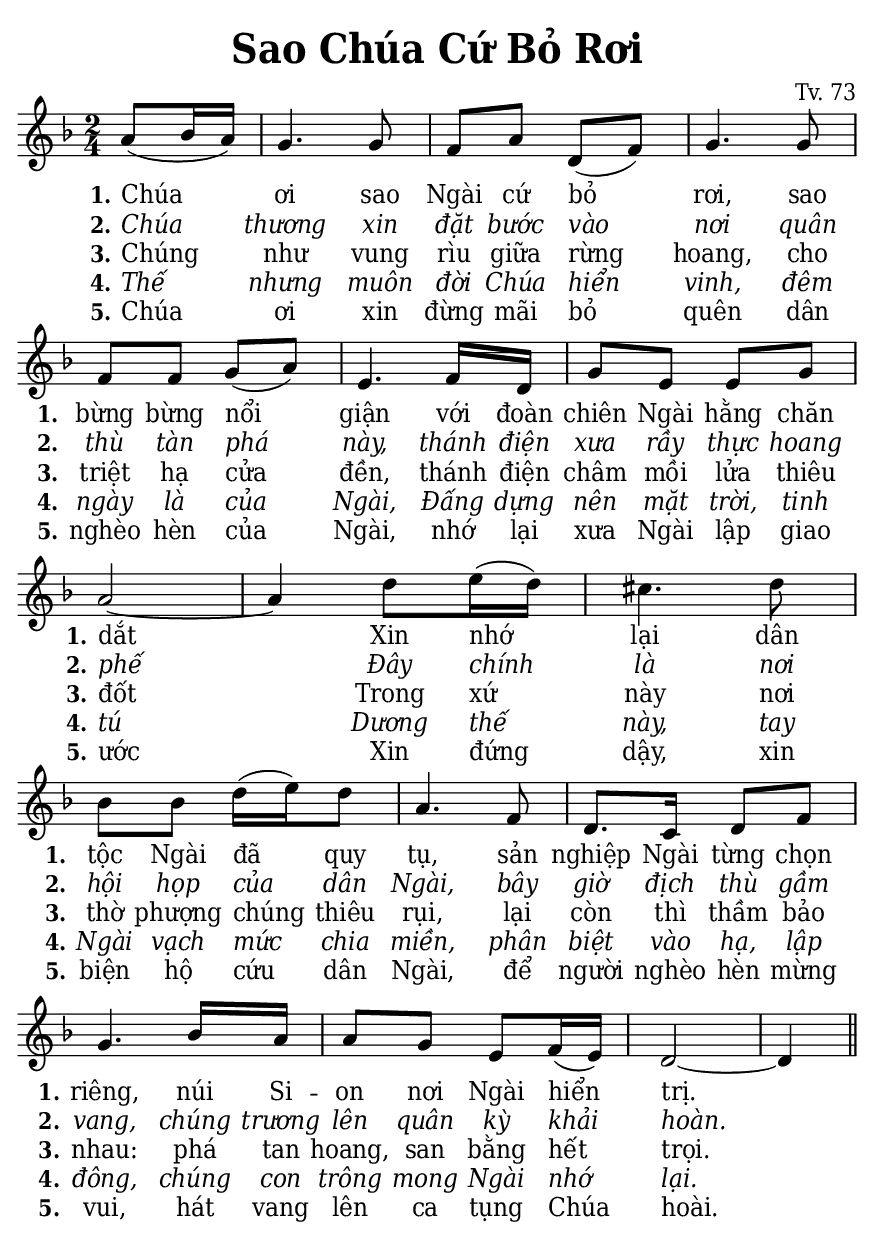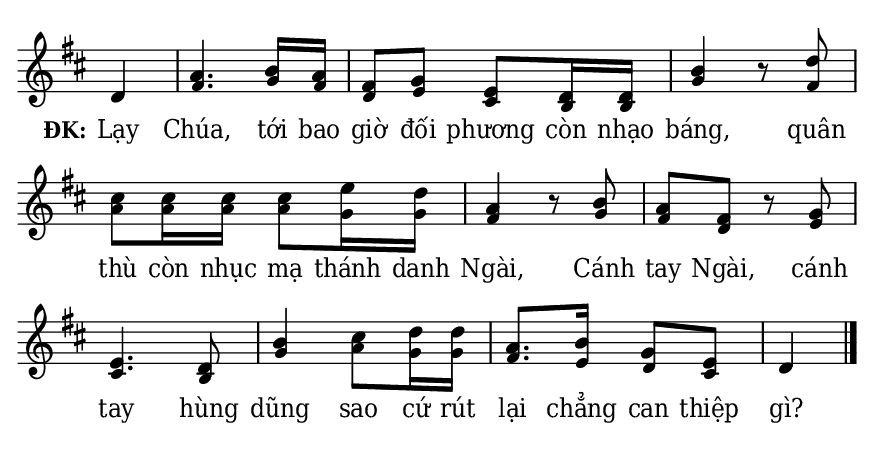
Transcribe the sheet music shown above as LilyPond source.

% Cài đặt chung\
\version "2.22.1"
\include "english.ly"

\header {
  title = \markup { \fontsize #1 "Sao Chúa Cứ Bỏ Rơi" }
  composer = "Tv. 73"
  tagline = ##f
}

% mã nguồn cho những chức năng chưa hỗ trợ trong phiên bản lilypond hiện tại
% cung cấp bởi cộng đồng lilypond khi gửi email đến lilypond-user@gnu.org
% Đổi kích thước nốt cho bè phụ
notBePhu =
#(define-music-function (font-size music) (number? ly:music?)
   (for-some-music
     (lambda (m)
       (if (music-is-of-type? m 'rhythmic-event)
           (begin
             (set! (ly:music-property m 'tweaks)
                   (cons `(font-size . ,font-size)
                         (ly:music-property m 'tweaks)))
             #t)
           #f))
     music)
   music)

% in số phiên khúc trên mỗi dòng
#(define (add-grob-definition grob-name grob-entry)
     (set! all-grob-descriptions
           (cons ((@@ (lily) completize-grob-entry)
                  (cons grob-name grob-entry))
                 all-grob-descriptions)))

#(add-grob-definition
    'StanzaNumberSpanner
    `((direction . ,LEFT)
      (font-series . bold)
      (padding . 1.0)
      (side-axis . ,X)
      (stencil . ,ly:text-interface::print)
      (X-offset . ,ly:side-position-interface::x-aligned-side)
      (Y-extent . ,grob::always-Y-extent-from-stencil)
      (meta . ((class . Spanner)
               (interfaces . (font-interface
                              side-position-interface
                              stanza-number-interface
                              text-interface))))))

\layout {
    \context {
      \Global
      \grobdescriptions #all-grob-descriptions
    }
    \context {
      \Score
      \remove Stanza_number_align_engraver
      \consists
        #(lambda (context)
           (let ((texts '())
                 (syllables '()))
             (make-engraver
              (acknowledgers
               ((stanza-number-interface engraver grob source-engraver)
                  (set! texts (cons grob texts)))
               ((lyric-syllable-interface engraver grob source-engraver)
                  (set! syllables (cons grob syllables))))
              ((stop-translation-timestep engraver)
                 (for-each
                  (lambda (text)
                    (for-each
                     (lambda (syllable)
                       (ly:pointer-group-interface::add-grob
                        text
                        'side-support-elements
                        syllable))
                     syllables))
                  texts)
                 (set! syllables '())))))
    }
    \context {
      \Lyrics
      \remove Stanza_number_engraver
      \consists
        #(lambda (context)
           (let ((text #f)
                 (last-stanza #f))
             (make-engraver
              ((process-music engraver)
                 (let ((stanza (ly:context-property context 'stanza #f)))
                   (if (and stanza (not (equal? stanza last-stanza)))
                       (let ((column (ly:context-property context
'currentCommandColumn)))
                         (set! last-stanza stanza)
                         (if text
                             (ly:spanner-set-bound! text RIGHT column))
                         (set! text (ly:engraver-make-grob engraver
'StanzaNumberSpanner '()))
                         (ly:grob-set-property! text 'text stanza)
                         (ly:spanner-set-bound! text LEFT column)))))
              ((finalize engraver)
                 (if text
                     (let ((column (ly:context-property context
'currentCommandColumn)))
                       (ly:spanner-set-bound! text RIGHT column)))))))
      \override StanzaNumberSpanner.horizon-padding = 10000
    }
}

stanzaReminderOff =
  \temporary \override StanzaNumberSpanner.after-line-breaking =
     #(lambda (grob)
        ;; Can be replaced with (not (first-broken-spanner? grob)) in 2.23.
        (if (let ((siblings (ly:spanner-broken-into (ly:grob-original grob))))
              (and (pair? siblings)
                   (not (eq? grob (car siblings)))))
            (ly:grob-suicide! grob)))

stanzaReminderOn = \undo \stanzaReminderOff
% kết thúc mã nguồn

% Nhạc phiên khúc
nhacPhienKhucSop = \relative c'' {
  \autoPageBreaksOff
  \partial 4 a8 (bf16 a) |
  g4. g8 |
  f a d, (f) |
  g4. g8 |
  f f g (a) |
  e4. f16 d |
  g8 e e g |
  a2 ~ |
  a4 d8 e16 (d) |
  cs4. d8 |
  bf8 bf d16 (e) d8 |
  a4. f8 |
  d8. c16 d8 f |
  g4. bf16 a |
  a8 g e f16 (e) |
  d2 ~ |
  \partial 4 d4 \bar "||"
  
  \pageBreak
  
  \set Staff.printKeyCancellation = ##f
  \set Staff.explicitKeySignatureVisibility = #end-of-line-invisible
  \key d \major
  \partial 4 d4 |
  a'4. b16 a |
  fs8 g e d16 d |
  b'4 r8 d |
  cs cs16 cs cs8 e16 d |
  a4 r8 b |
  a fs r g |
  e4. d8 |
  b'4 cs8 d16 d |
  a8. b16 g8 e |
  d4 \bar "|."
}

nhacPhienKhucAlto = \relative c' {
  r4 |
  R2*15
  r4
  
  d4 |
  fs4. g16 fs |
  d8 e cs b16 b |
  g'4 r8 fs |
  a a16 a a8 g16 g |
  fs4 r8 g |
  fs d r e |
  cs4. b8 |
  g'4 a8 g16 g |
  fs8. e16 d8 cs |
  d4
}

% Lời phiên khúc
loiPhienKhucSop = \lyrics {
  <<
    {
      \set stanza = "1."
      Chúa ơi sao Ngài cứ bỏ rơi,
      sao bừng bừng nổi giận
      với đoàn chiên Ngài hằng chăn dắt
      Xin nhớ lại dân tộc Ngài đã quy tụ,
      sản nghiệp Ngài từng chọn riêng,
      núi Si -- on nơi Ngài hiển trị.
    }
    \new Lyrics {
	    \set associatedVoice = "beSop"
	    \set stanza = "2."
      \override Lyrics.LyricText.font-shape = #'italic
	    Chúa thương xin đặt bước
	    vào nơi quân thù tàn phá này,
	    thánh điện xưa rầy thực hoang phế
	    Đây chính là nơi hội họp của dân Ngài,
	    bây giờ địch thù gầm vang,
	    chúng trương lên quân kỳ khải hoàn.
    }
    \new Lyrics {
	    \set associatedVoice = "beSop"
	    \set stanza = "3."
	    Chúng như vung rìu giữa rừng hoang,
	    cho triệt hạ cửa đền,
	    thánh điện châm mồi lửa thiêu đốt
	    Trong xứ này nơi thờ phượng chúng thiêu rụi,
	    lại còn thì thầm bảo nhau:
	    phá tan hoang, san bằng hết trọi.
    }
    \new Lyrics {
	    \set associatedVoice = "beSop"
	    \set stanza = "4."
      \override Lyrics.LyricText.font-shape = #'italic
	    Thế nhưng muôn đời Chúa hiển vinh,
	    đêm ngày là của Ngài,
	    Đấng dựng nên mặt trời, tinh tú
	    Dương thế này, tay Ngài vạch mức chia miền,
	    phân biệt vào hạ, lập đông,
	    chúng con trông mong Ngài nhớ lại.
    }
    \new Lyrics {
	    \set associatedVoice = "beSop"
	    \set stanza = "5."
	    Chúa ơi xin đừng mãi bỏ quên
	    dân nghèo hèn của Ngài,
	    nhớ lại xưa Ngài lập giao ước
	    Xin đứng dậy, xin biện hộ cứu dân Ngài,
	    để người nghèo hèn mừng vui,
	    hát vang lên ca tụng Chúa hoài.
    }
  >>
  \stanzaReminderOff
  \set stanza = "ĐK:"
  Lạy Chúa, tới bao giờ đối phương còn nhạo báng,
  quân thù còn nhục mạ thánh danh Ngài,
  Cánh tay Ngài, cánh tay hùng dũng
  sao cứ rút lại chẳng can thiệp gì?
}

% Dàn trang
\paper {
  #(set-paper-size "a5")
  top-margin = 3\mm
  bottom-margin = 3\mm
  left-margin = 3\mm
  right-margin = 3\mm
  indent = #0
  #(define fonts
	 (make-pango-font-tree "Deja Vu Serif Condensed"
	 		       "Deja Vu Serif Condensed"
			       "Deja Vu Serif Condensed"
			       (/ 20 20)))
  print-page-number = ##f
  system-system-spacing = #'((basic-distance . 0.1) (padding . 2.5))
  ragged-bottom = ##t
}

TongNhip = {
  \key f \major \time 2/4
  \set Timing.beamExceptions = #'()
  \set Timing.baseMoment = #(ly:make-moment 1/4)
}

\score {
  \new ChoirStaff <<
    \new Staff \with {
        \consists "Merge_rests_engraver"
        printPartCombineTexts = ##f
      }
      <<
      \new Voice \TongNhip \partCombine 
        \nhacPhienKhucSop
        \notBePhu -1 { \nhacPhienKhucAlto }
      \new NullVoice = beSop \nhacPhienKhucSop
      \new Lyrics \lyricsto beSop \loiPhienKhucSop
      >>
  >>
  \layout {
    \override Lyrics.LyricSpace.minimum-distance = #1
    \override Score.BarNumber.break-visibility = ##(#f #f #f)
    \override Score.SpacingSpanner.uniform-stretching = ##t
  } 
}
